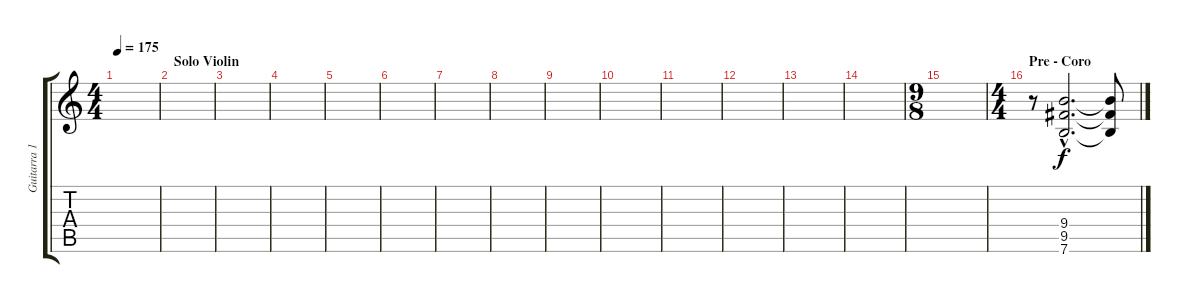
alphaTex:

\track ("Guitarra 1" "Guitarra 1") {instrument overdrivenguitar}
\staff {score tabs}
\tuning (E4 B3 G3 D3 A2 E2) {hide}
\ts (4 4)
\tempo 175
\clef g2
\ks c
|
\section ("" "Solo Violin")
|
|
|
|
|
|
|
|
|
|
|
|
|
\ts (9 8)
|
\ts (4 4)
\section ("" "Pre - Coro")
r.8 (9.4{hac} 9.5{hac} 7.6{hac}).2{d} (9.4{t} 9.5{t} 7.6{t}).8
